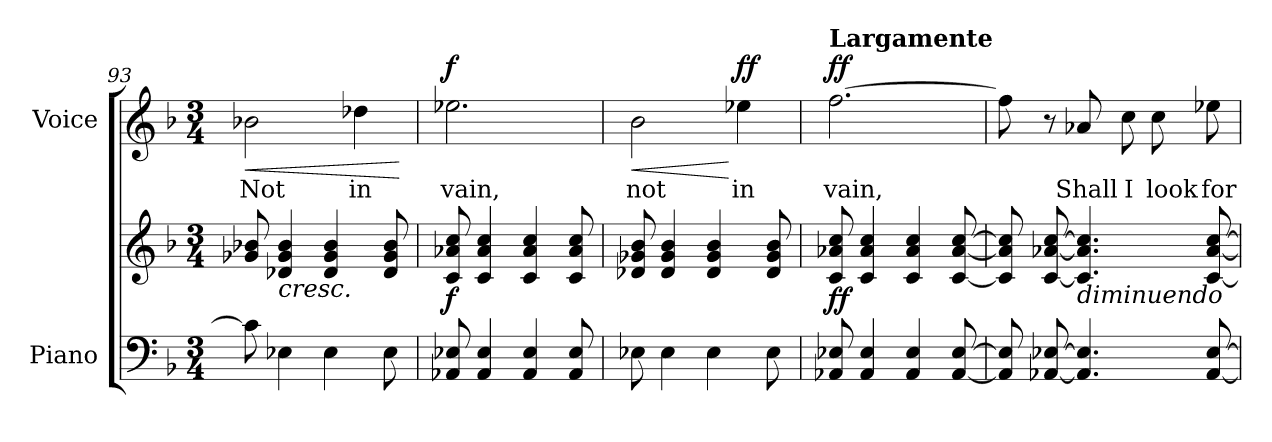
**kern	**kern	**dynam	**kern	**text	**dynam
*part2	*part2	*part2	*part1	*part1	*part1
*staff3	*staff2	*staff2/3	*staff1	*staff1	*staff1
*I"Piano	*	*	*I"Voice	*	*
*I'Pno	*	*	*	*	*
*clefF4	*clefG2	*	*clefG2	*	*
*k[b-]	*k[b-]	*	*k[b-]	*	*
*M3/4	*M3/4	*	*M3/4	*	*
=93	=93	=93	=93	=93	=93
!	!	!	!	!LO:LY:b	!LO:HP:b
8c#\]	8g-X/ 8b-X/	.	2b-X\	Not	<
!	!	!LO:HP:b	!	!	!
4E-X\	4d-X/ 4g-/ 4b-/	<	.	.	.
4E-\	4d-/ 4g-/ 4b-/	.	.	.	.
!	!	!	!	!LO:LY:b	!
.	.	.	4dd-X\	in	.
8E-\	8d-/ 8g-/ 8b-/	.	.	.	.
.	.	.	.	.	[
=94	=94	=94	=94	=94	=94
!	!	!LO:DY:b	!	!LO:LY:b	!LO:DY:a
8AA-X/ 8E-X/	8c/ 8a-X/ 8cc/	f	2.ee-X\	vain,	f
4AA-/ 4E-/	4c/ 4a-/ 4cc/	.	.	.	.
4AA-/ 4E-/	4c/ 4a-/ 4cc/	.	.	.	.
8AA-/ 8E-/	8c/ 8a-/ 8cc/	.	.	.	.
=95	=95	=95	=95	=95	=95
!	!	!	!	!LO:LY:b	!LO:HP:b
8E-X\	8d-X/ 8g-X/ 8b-/	.	2b-\	not	<
4E-\	4d-/ 4g-/ 4b-/	.	.	.	.
4E-\	4d-/ 4g-/ 4b-/	.	.	.	.
!	!	!	!	!LO:LY:b	!LO:DY:n=1:a
.	.	.	4ee-X\	in	[ ff
8E-\	8d-/ 8g-/ 8b-/	[	.	.	.
!!LO:PB:g=z
=96	=96	=96	=96	=96	=96
!	!	!	!LO:TX:a:B:t=Largamente	!	!
!	!	!LO:DY:b	!	!LO:LY:b	!LO:DY:a
8AA-X/ 8E-X/	8c/ 8a-X/ 8cc/	ff	[2.ff\	vain,	ff
4AA-/ 4E-/	4c/ 4a-/ 4cc/	.	.	.	.
4AA-/ 4E-/	4c/ 4a-/ 4cc/	.	.	.	.
[8AA-/ [8E-/	[8c/ [8a-/ [8cc/	.	.	.	.
=97	=97	=97	=97	=97	=97
8AA-/] 8E-/]	8c/] 8a-/] 8cc/]	.	8ff\]	.	.
[8AA-X/ [8E-X/	[8c/ [8a-X/ [8cc/	.	8r	.	.
!	!LO:TX:b:i:t=diminuendo	!	!	!	!
!	!	!	!	!LO:LY:b	!
4.AA-/] 4.E-/]	4.c/] 4.a-/] 4.cc/]	.	8a-X/	Shall	.
!	!	!	!	!LO:LY:b	!
.	.	.	8cc\	I	.
!	!	!	!	!LO:LY:b	!
.	.	.	8cc\	look	.
!	!	!	!	!LO:LY:b	!
[8AA-/ [8E-/	[8c/ [8a-/ [8cc/	.	8ee-X\	for	.
=	=	=	=	=	=
*-	*-	*-	*-	*-	*-
